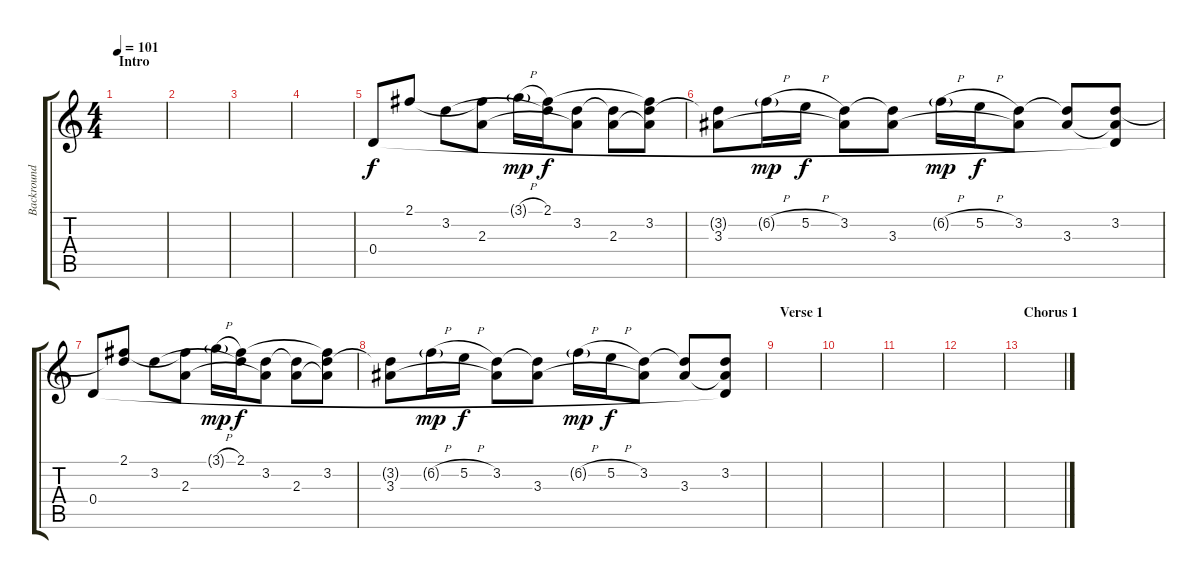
\track ("Backround Acousitc Guitar" "Backround ") {instrument acousticguitarsteel}
\staff {score tabs}
\tuning (E4 B3 G3 D3 A2 E2) {hide}
\ts (4 4)
\section ("" "Intro")
\tempo 101
\clef g2
\ks c
|
|
|
|
0.4.8 2.1.8 3.2.8 (2.1{t} 2.3).8 3.1{h g}.16{dy mp} (2.1 3.2{t}).16{dy f} (3.2 2.3{t}).8 (3.2{t} 2.3).8 (2.1{t} 3.2 2.3{t}).8 |
(3.2{t} 3.3).8 6.2{h g}.16{dy mp} 5.2{h}.16{dy f} (3.2 3.3{t}).8 (3.2{t} 3.3).8 6.2{h g}.16{dy mp} 5.2{h}.16{dy f} (3.2 3.3{t}).8 (3.2{t} 3.3).8 (3.2 3.3{t} 0.4{t}).8 |
0.4.8 (2.1 3.2{t}).8 3.2.8 (2.1{t} 2.3).8 3.1{h g}.16{dy mp} (2.1 3.2{t}).16{dy f} (3.2 2.3{t}).8 (3.2{t} 2.3).8 (2.1{t} 3.2 2.3{t}).8 |
(3.2{t} 3.3).8 6.2{h g}.16{dy mp} 5.2{h}.16{dy f} (3.2 3.3{t}).8 (3.2{t} 3.3).8 6.2{h g}.16{dy mp} 5.2{h}.16{dy f} (3.2 3.3{t}).8 (3.2{t} 3.3).8 (3.2 3.3{t} 0.4{t}).8 |
\section ("" "Verse 1")
|
|
|
|
\section ("" "Chorus 1")
